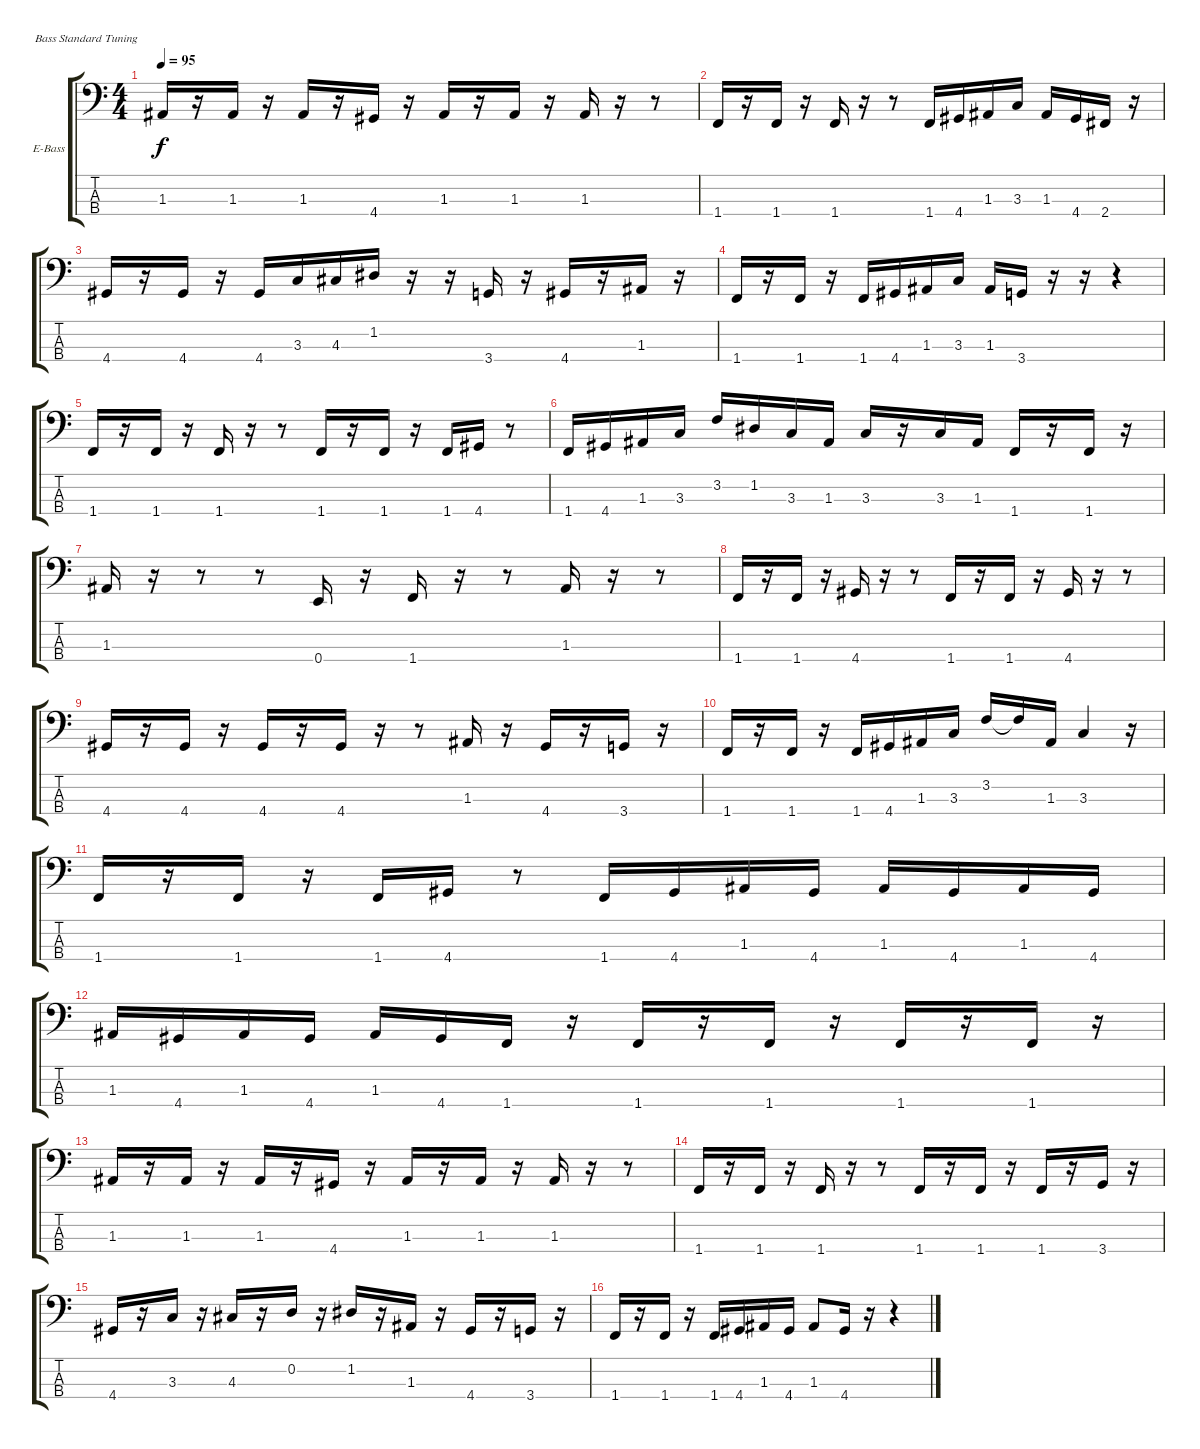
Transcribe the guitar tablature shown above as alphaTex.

\bracketExtendMode groupsimilarinstruments
\firstSystemTrackNameOrientation horizontal
\otherSystemsTrackNameOrientation horizontal
\track ("Glenn Hughes" "E-Bass") {instrument electricbassfinger}
\staff {score tabs}
\tuning (G2 D2 A1 E1)
\ts (4 4)
\tempo 95
\clef f4
\ks c
1.3.16{dy f} r.16 1.3.16 r.16 1.3.16 r.16 4.4.16 r.16 1.3.16 r.16 1.3.16 r.16 1.3.16 r.16 r.8 |
1.4.16 r.16 1.4.16 r.16 1.4.16 r.16 r.8 1.4.16 4.4.16 1.3.16 3.3.16 1.3.16 4.4.16 2.4.16 r.16 |
4.4.16 r.16 4.4.16 r.16 4.4.16 3.3.16 4.3.16 1.2.16 r.16 r.16 3.4.16 r.16 4.4.16 r.16 1.3.16 r.16 |
1.4.16 r.16 1.4.16 r.16 1.4.16 4.4.16 1.3.16 3.3.16 1.3.16 3.4.16 r.16 r.16 r.4 |
1.4.16 r.16 1.4.16 r.16 1.4.16 r.16 r.8 1.4.16 r.16 1.4.16 r.16 1.4.16 4.4.16 r.8 |
1.4.16 4.4.16 1.3.16 3.3.16 3.2.16 1.2.16 3.3.16 1.3.16 3.3.16 r.16 3.3.16 1.3.16 1.4.16 r.16 1.4.16 r.16 |
1.3.16 r.16 r.8 r.8 0.4.16 r.16 1.4.16 r.16 r.8 1.3.16 r.16 r.8 |
1.4.16 r.16 1.4.16 r.16 4.4.16 r.16 r.8 1.4.16 r.16 1.4.16 r.16 4.4.16 r.16 r.8 |
4.4.16 r.16 4.4.16 r.16 4.4.16 r.16 4.4.16 r.16 r.8 1.3.16 r.16 4.4.16 r.16 3.4.16 r.16 |
1.4.16 r.16 1.4.16 r.16 1.4.16 4.4.16 1.3.16 3.3.16 3.2.16 3.2{t}.16 1.3.16 3.3.4 r.16 |
1.4.16 r.16 1.4.16 r.16 1.4.16 4.4.16 r.8 1.4.16 4.4.16 1.3.16 4.4.16 1.3.16 4.4.16 1.3.16 4.4.16 |
1.3.16 4.4.16 1.3.16 4.4.16 1.3.16 4.4.16 1.4.16 r.16 1.4.16 r.16 1.4.16 r.16 1.4.16 r.16 1.4.16 r.16 |
1.3.16 r.16 1.3.16 r.16 1.3.16 r.16 4.4.16 r.16 1.3.16 r.16 1.3.16 r.16 1.3.16 r.16 r.8 |
1.4.16 r.16 1.4.16 r.16 1.4.16 r.16 r.8 1.4.16 r.16 1.4.16 r.16 1.4.16 r.16 3.4.16 r.16 |
4.4.16 r.16 3.3.16 r.16 4.3.16 r.16 0.2.16 r.16 1.2.16 r.16 1.3.16 r.16 4.4.16 r.16 3.4.16 r.16 |
1.4.16 r.16 1.4.16 r.16 1.4.16 4.4.16 1.3.16 4.4.16 1.3.8 4.4.16 r.16 r.4
